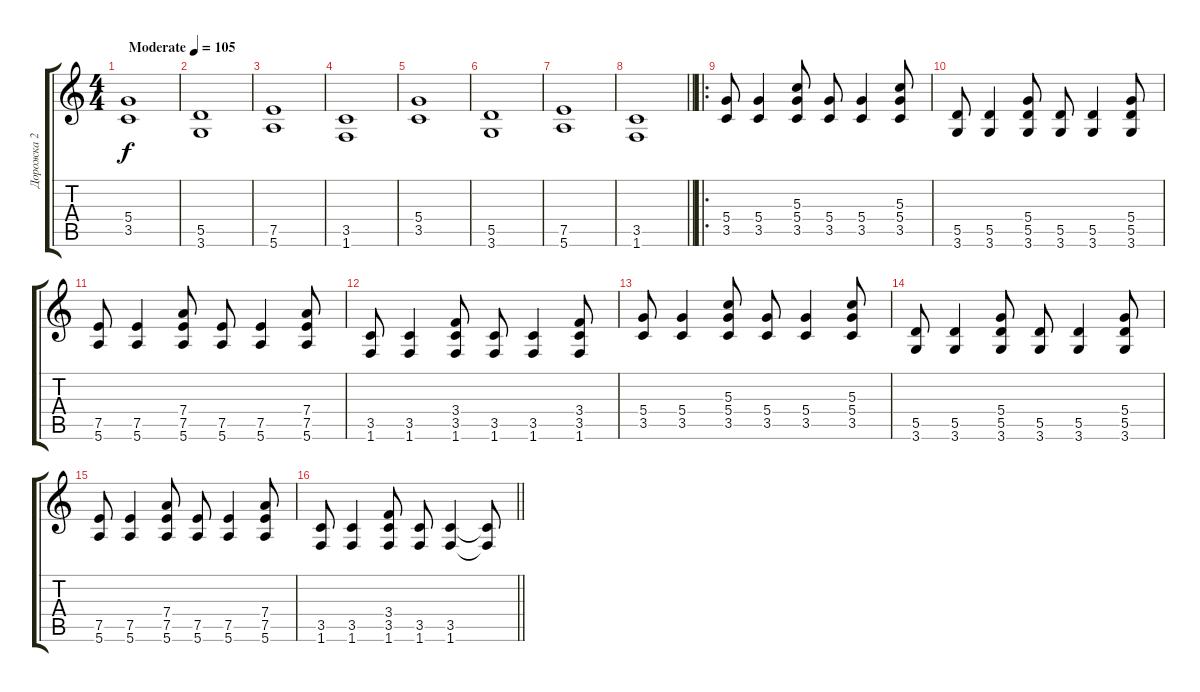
\track ("Дорожка 2" "Дорожка 2") {instrument distortionguitar}
\staff {score tabs}
\tuning (E4 B3 G3 D3 A2 E2) {hide}
\ts (4 4)
\tempo (105 "Moderate")
\clef g2
\ks c
(5.4 3.5).1{dy f instrument distortionguitar} |
(5.5 3.6).1 |
(7.5 5.6).1 |
(3.5 1.6).1 |
(5.4 3.5).1 |
(5.5 3.6).1 |
(7.5 5.6).1 |
\barLineRight lightlight
(3.5 1.6).1 |
\ro
\section ("" "")
(5.4 3.5).8 (5.4 3.5).4 (5.3 5.4 3.5).8 (5.4 3.5).8 (5.4 3.5).4 (5.3 5.4 3.5).8 |
(5.5 3.6).8 (5.5 3.6).4 (5.4 5.5 3.6).8 (5.5 3.6).8 (5.5 3.6).4 (5.4 5.5 3.6).8 |
(7.5 5.6).8 (7.5 5.6).4 (7.4 7.5 5.6).8 (7.5 5.6).8 (7.5 5.6).4 (7.4 7.5 5.6).8 |
(3.5 1.6).8 (3.5 1.6).4 (3.4 3.5 1.6).8 (3.5 1.6).8 (3.5 1.6).4 (3.4 3.5 1.6).8 |
(5.4 3.5).8 (5.4 3.5).4 (5.3 5.4 3.5).8 (5.4 3.5).8 (5.4 3.5).4 (5.3 5.4 3.5).8 |
(5.5 3.6).8 (5.5 3.6).4 (5.4 5.5 3.6).8 (5.5 3.6).8 (5.5 3.6).4 (5.4 5.5 3.6).8 |
(7.5 5.6).8 (7.5 5.6).4 (7.4 7.5 5.6).8 (7.5 5.6).8 (7.5 5.6).4 (7.4 7.5 5.6).8 |
\barLineRight lightlight
(3.5 1.6).8 (3.5 1.6).4 (3.4 3.5 1.6).8 (3.5 1.6).8 (3.5 1.6).4 (3.5{t} 1.6{t}).8
